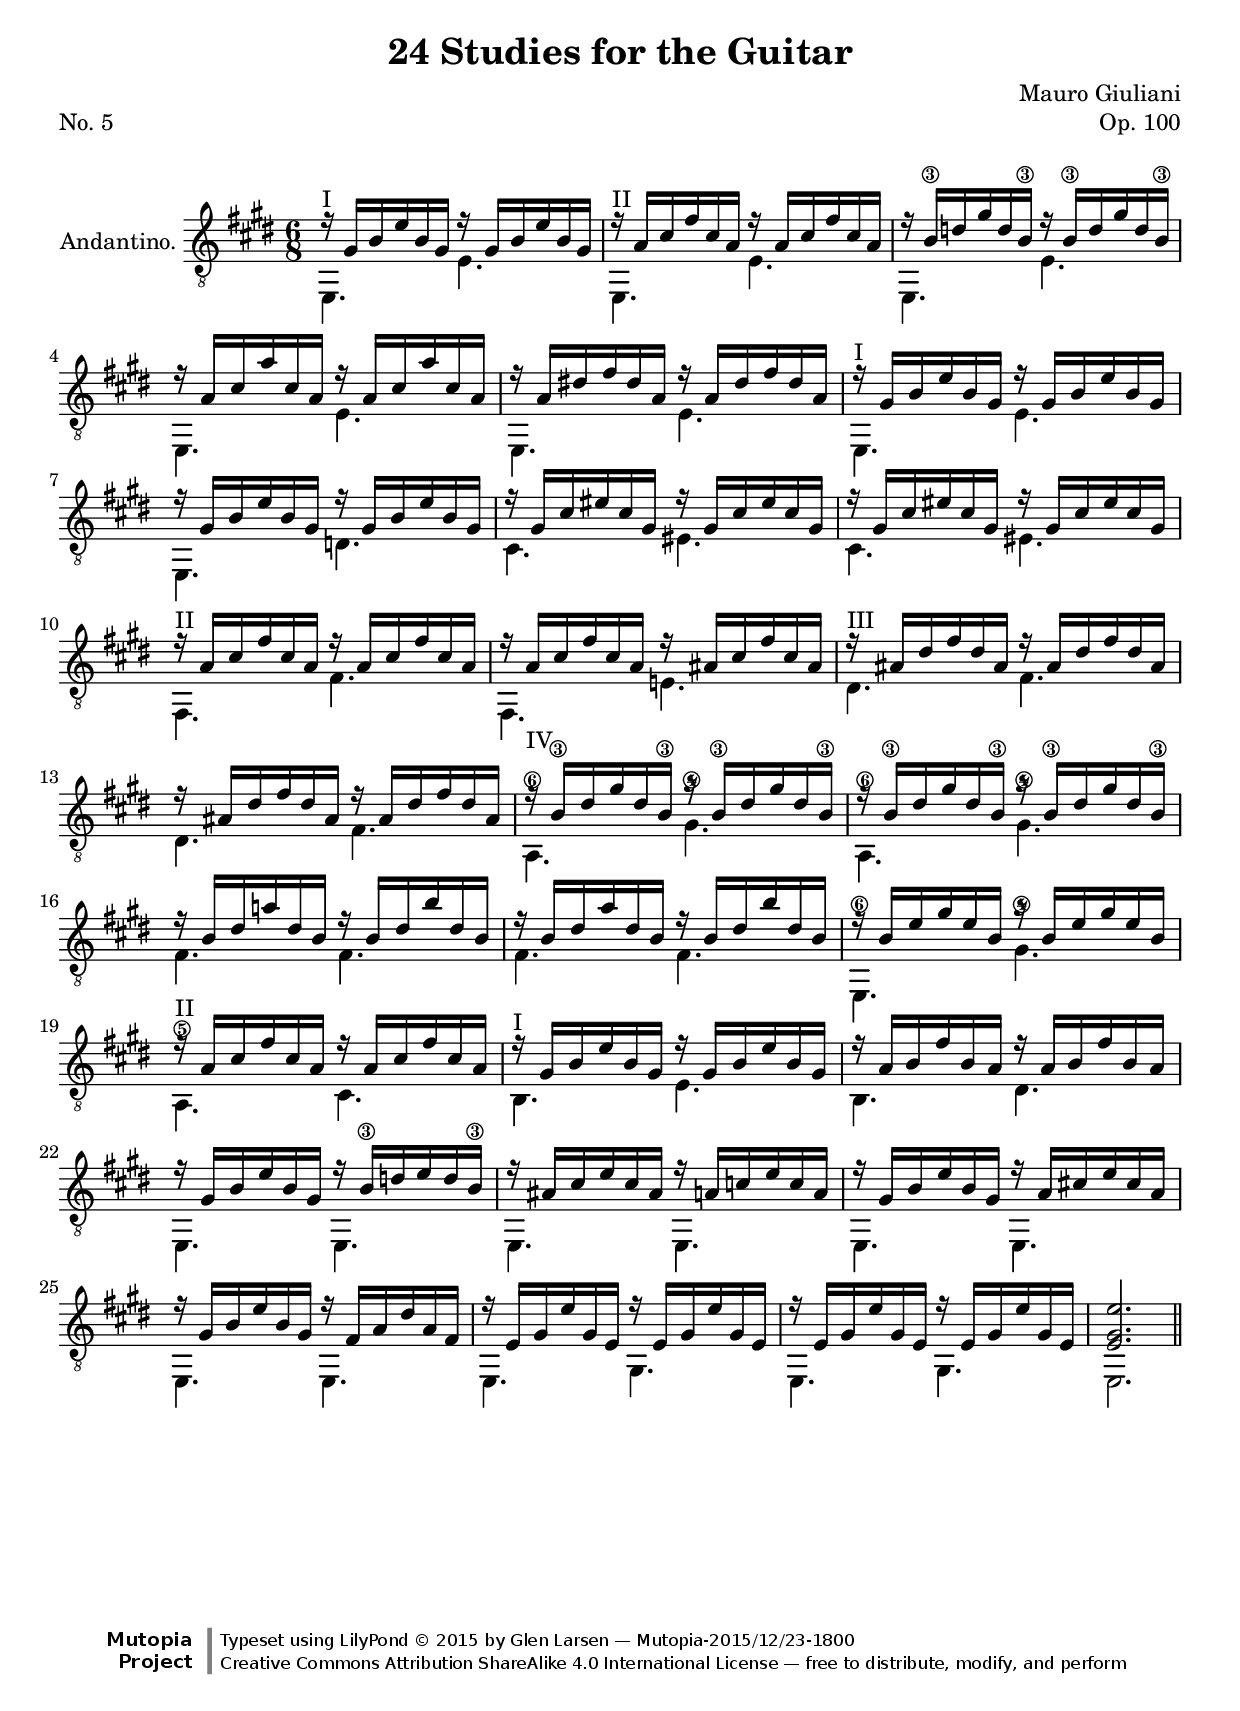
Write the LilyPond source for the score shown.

\version "2.19.32"

\header {
  title = "24 Studies for the Guitar"
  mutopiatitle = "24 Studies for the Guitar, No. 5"
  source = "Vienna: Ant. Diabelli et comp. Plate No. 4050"
  %source = "Statens musikbibliotek - The Music Library of Sweden"
  date = "c.1832"
  composer = "Mauro Giuliani"
  opus = "Op. 100"
  piece = "No. 5"
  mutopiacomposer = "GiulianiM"
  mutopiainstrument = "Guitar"
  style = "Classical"
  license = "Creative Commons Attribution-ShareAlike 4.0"
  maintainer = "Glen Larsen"
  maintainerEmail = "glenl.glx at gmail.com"

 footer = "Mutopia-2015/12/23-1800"
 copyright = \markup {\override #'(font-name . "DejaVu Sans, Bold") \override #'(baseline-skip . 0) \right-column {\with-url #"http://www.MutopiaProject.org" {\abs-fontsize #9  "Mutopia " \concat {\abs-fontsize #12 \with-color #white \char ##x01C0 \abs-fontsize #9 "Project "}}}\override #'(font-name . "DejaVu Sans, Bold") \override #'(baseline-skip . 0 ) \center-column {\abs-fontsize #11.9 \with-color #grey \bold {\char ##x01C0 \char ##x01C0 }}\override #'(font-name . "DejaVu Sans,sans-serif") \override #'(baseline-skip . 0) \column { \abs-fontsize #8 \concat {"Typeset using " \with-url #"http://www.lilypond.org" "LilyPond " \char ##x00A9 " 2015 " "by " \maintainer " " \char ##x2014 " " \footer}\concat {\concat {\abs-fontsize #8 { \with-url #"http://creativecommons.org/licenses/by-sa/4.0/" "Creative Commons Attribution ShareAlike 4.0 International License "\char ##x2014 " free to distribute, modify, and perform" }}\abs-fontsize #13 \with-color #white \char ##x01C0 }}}
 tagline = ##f
}

\paper {
  % add space between composer/opus markup and first staff
  markup-system-spacing #'padding = #3
  % add a little space between composer and opus
  markup-markup-spacing #'padding = #1.2
  top-margin = #8
  bottom-margin = #10
}

\layout {
  indent = 60\pt
  short-indent = 0\pt
}

upperVoice = \relative c' {
  \voiceOne
  r16^\markup{"I"} gis[ b e b gis] r16 gis[ b e b gis] |
  r16^\markup{"II"} a[ cis fis cis a] r16 a[ cis fis cis a] |
  r16 b\3[ d gis d b\3] r16 b\3[ d gis d b\3] |
  r16 a[ cis a' cis, a] r16 a[ cis a' cis, a] |
  r16 a[ dis! fis dis a] r16 a[ dis fis dis a] |
  r16^\markup{"I"} gis[ b e b gis] r16 gis[ b e b gis] |
  r16 gis[ b e b gis] r16 gis[ b e b gis] |
  r16 gis[ cis eis cis gis] r16 gis[ cis eis cis gis] |
  r16 gis[ cis eis cis gis] r16 gis[ cis eis cis gis] |
  \once \set minimumFret=2
  r16^\markup{"II"} a[ cis fis cis a] r16 a[ cis fis cis a] | %10
  r16 a[ cis fis cis a] r16 ais[ cis fis cis ais] | % last ais as (corrected?) in source
  \set minimumFret=2
  r16^\markup{"III"} ais[ dis fis dis ais] r16 ais[ dis fis dis ais] |
  r16 ais[ dis fis dis ais] r16 ais[ dis fis dis ais] |
  \set minimumFret=4
  r16^\markup{"IV"} b\3[ dis gis dis b\3] r16 b\3[ dis gis dis b\3] |
  r16 b\3[ dis gis dis b\3] r16 b\3[ dis gis dis b\3] |
  r16 b[ dis a'! dis, b] r16 b[ dis b' dis, b] |
  r16 b[ dis a' dis, b] r16 b[ dis b' dis, b] |
  r16 b[ e gis e b] r16 b[ e gis e b] |
  \set minimumFret=2
  r16^\markup{"II"} a[ cis fis cis a] r16 a[ cis fis cis a] |
  \set minimumFret=0
  r16^\markup{"I"} gis[ b e b gis] r16 gis[ b e b gis] | % 20
  r16 a[ b fis' b, a] r16 a[ b fis' b, a] |
  r16 gis[ b e b gis] r16 b\3[ d e d b\3] |
  r16 ais[ cis e cis ais] r16 a[ c e c a] |
  r16 gis[ b e b gis] r16 a[ cis! e cis a] |
  r16 gis[ b e b gis] r16 fis[ a dis a fis] |
  r16 e[ gis e' gis, e] r16 e[ gis e' gis, e] |
  r16 e[ gis e' gis, e] r16 e[ gis e' gis, e] |
  <e gis e'>2.
  \bar "||"
}

lowerVoice = \relative c {
  \voiceTwo
  e,4. e' |
  e,4. e' |
  e,4. e' |
  e,4. e' |
  e,4. e' |
  e,4. e' |
  e,4. d' |
  cis4. eis |
  cis4. eis |
  fis,4. fis' |			% 10
  fis,4. e'! |
  dis4. fis |
  dis4. fis |
  a,4.\6 gis'\4 |
  a,4.\6 gis'\4 |
  fis4. fis |
  fis4. fis |
  e,4.\6 gis'\4 |
  a,4.\5 cis |
  b4. e |			% 20
  b4. dis |
  e,4. e |
  e4. e |
  e4. e |
  e4. e |
  e4. gis |
  e4. gis |
  e2.
}

\score {
  <<
    \new Staff = "Guitar"
    <<
      \set Staff.instrumentName = #"Andantino."
      \set Staff.midiInstrument = #"acoustic guitar (nylon)"
      \clef "treble_8"
      \key e \major
      \time 6/8
      \context Voice = "upperVoice" \upperVoice
      \context Voice = "lowerVoice" \lowerVoice
    >>
%{
    \new TabStaff = "guitar tab"
    <<
      \clef moderntab
      \context TabVoice = "upperVoice" \upperVoice
      \context TabVoice = "lowerVoice" \lowerVoice
    >>
%}
  >>
  \layout {}
  \midi {
    \tempo 4 = 100
  }
}
